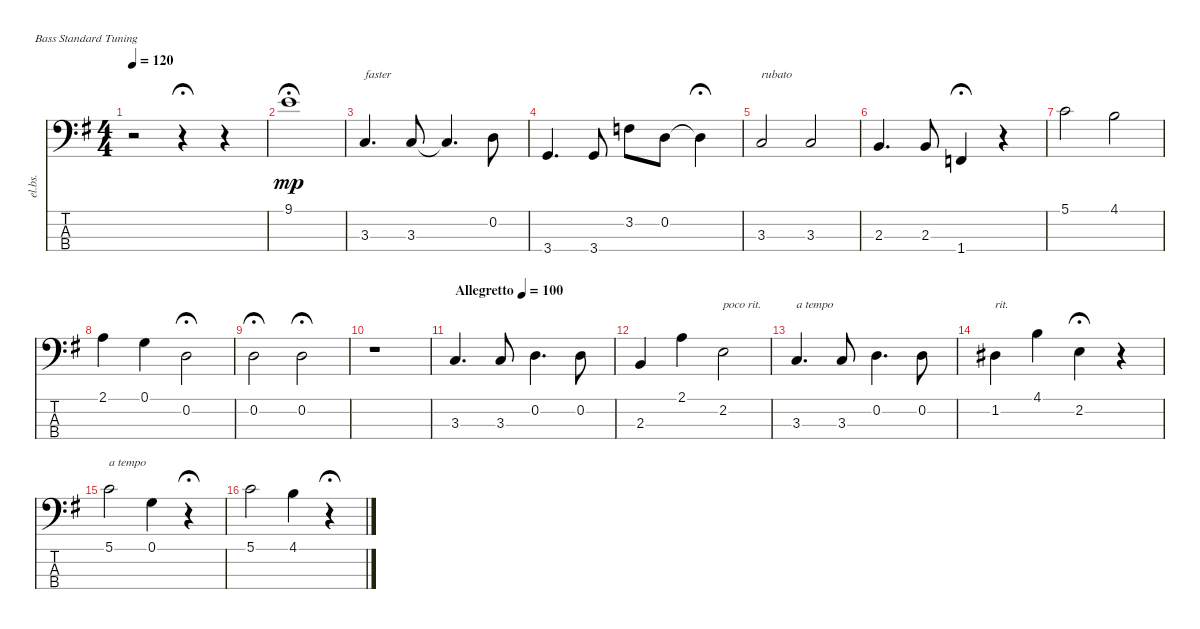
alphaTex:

\defaultSystemsLayout 4
\bracketExtendMode nobrackets
\useSystemSignSeparator
\track ("Electric Bass" "el.bs.") {defaultSystemsLayout 6 multiBarRest instrument electricbassfinger}
\staff {score tabs}
\tuning (G2 D2 A1 E1)
\ts (4 4)
\tempo 120
\clef f4
\ks g
r.2{dy mp beam Down} r.4{fermata (medium 0.5) beam Down} r.4{beam Down} |
9.1{acc forcenatural}.1{fermata (medium 0.5) beam Down} |
3.3{acc forcenatural}.4{d txt "faster" beam Up} 3.3{acc forcenatural}.8{beam Up} 3.3{t acc forcenatural}.4{d beam Up} 0.2{acc forcenatural}.8{beam Down} |
3.4{acc forcenatural}.4{d beam Up} 3.4{acc forcenatural}.8{beam Up} 3.2{acc forcenatural}.8{beam Down} 0.2{acc forcenatural}.8{beam Down} 0.2{t acc forcenatural}.4{fermata (medium 0.5) beam Down} |
3.3{acc forcenatural}.2{txt "rubato" beam Up} 3.3{acc forcenatural}.2{beam Up} |
2.3{acc forcenatural}.4{d beam Up} 2.3{acc forcenatural}.8{beam Up} 1.4{acc forcenatural}.4{fermata (medium 0.5) beam Up} r.4{beam Down} |
5.1{acc forcenatural}.2{beam Down} 4.1{acc forcenatural}.2{beam Down} |
2.1{acc forcenatural}.4{beam Down} 0.1{acc forcenatural}.4{beam Down} 0.2{acc forcenatural}.2{fermata (medium 0.5) beam Down} |
0.2{acc forcenatural}.2{fermata (medium 0.5) beam Down} 0.2{acc forcenatural}.2{fermata (medium 0.5) beam Down} |
r.1{beam Down} |
\tempo (100 "Allegretto")
3.3{acc forcenatural}.4{d beam Up} 3.3{acc forcenatural}.8{beam Up} 0.2{acc forcenatural}.4{d beam Down} 0.2{acc forcenatural}.8{beam Down} |
2.3{acc forcenatural}.4{beam Up} 2.1{acc forcenatural}.4{beam Down} 2.2{acc forcenatural}.2{txt "poco rit." beam Down} |
3.3{acc forcenatural}.4{d txt "a tempo" beam Up} 3.3{acc forcenatural}.8{beam Up} 0.2{acc forcenatural}.4{d beam Down} 0.2{acc forcenatural}.8{beam Down} |
1.2{acc #}.4{txt "rit." beam Down} 4.1{acc forcenatural}.4{beam Down} 2.2{acc forcenatural}.4{fermata (medium 0.5) beam Down} r.4{beam Down} |
5.1{acc forcenatural}.2{txt "a tempo" beam Down} 0.1{acc forcenatural}.4{beam Down} r.4{fermata (medium 0.5) beam Down} |
5.1{acc forcenatural}.2{beam Down} 4.1{acc forcenatural}.4{beam Down} r.4{fermata (medium 0.5) beam Down}
